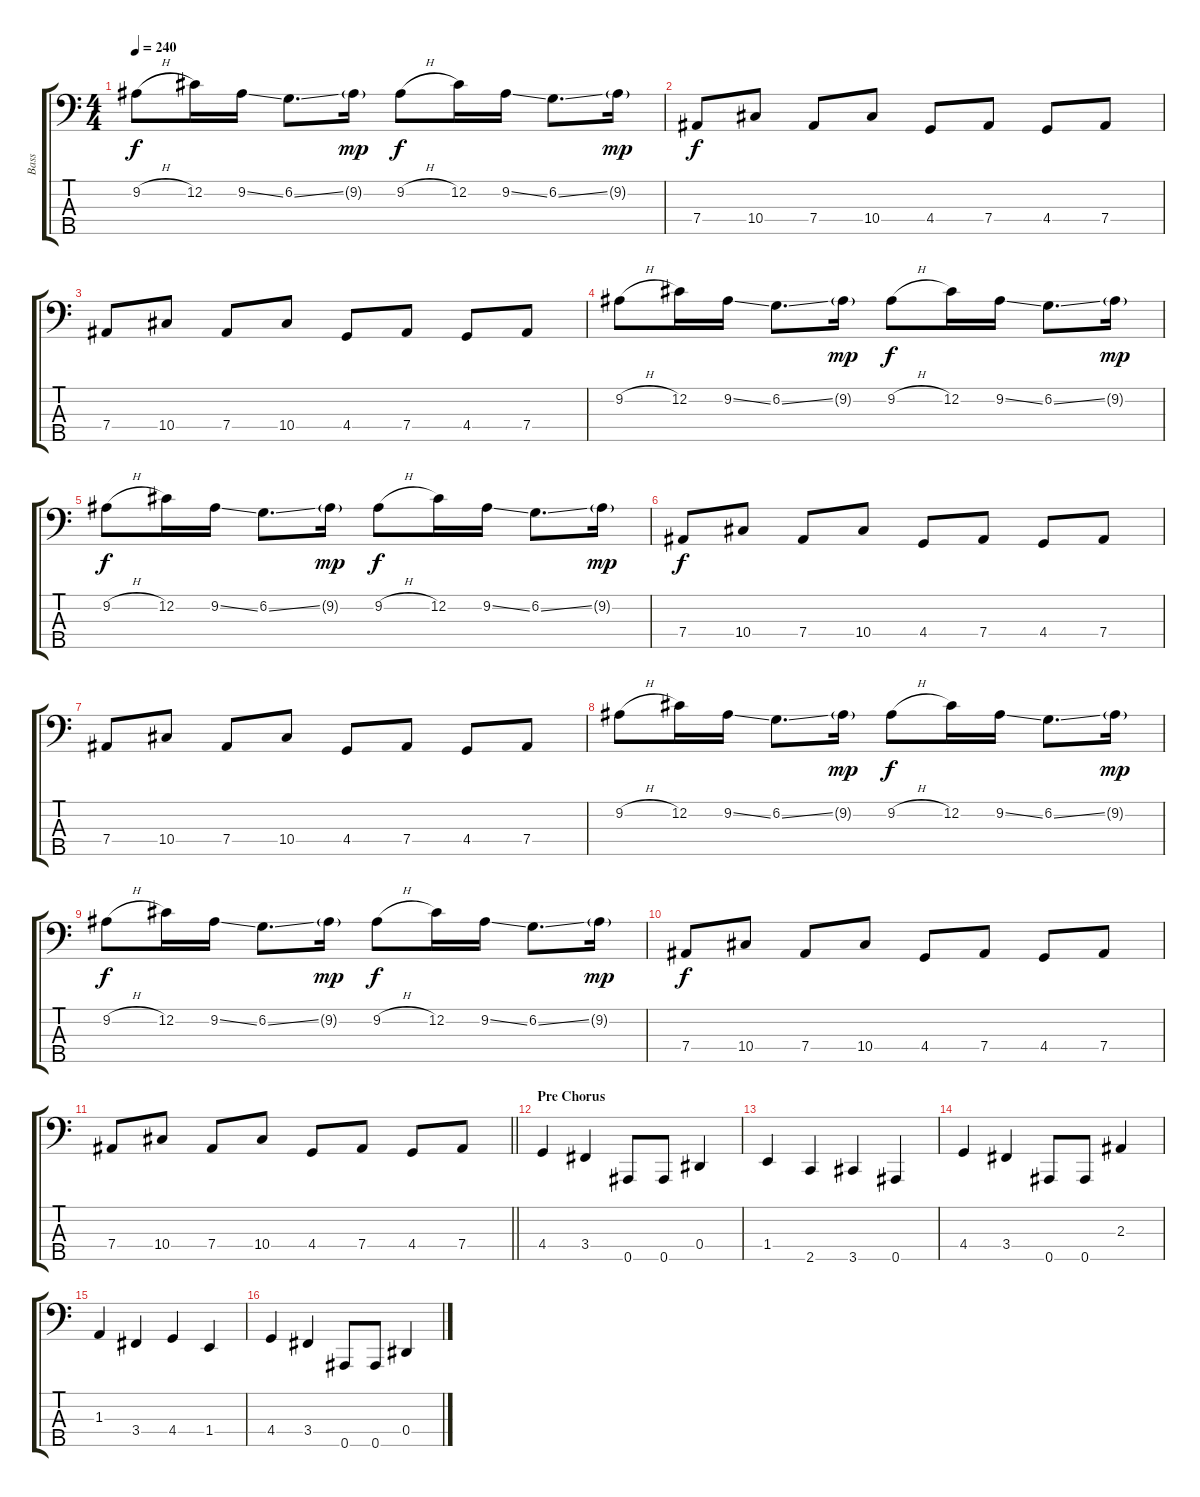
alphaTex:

\track ("Bass " "Bass ") {instrument electricbassfinger}
\staff {score tabs}
\tuning (Gb2 Db2 Ab1 Eb1 Bb0) {hide}
\ts (4 4)
\tempo 240
\clef f4
\ks c
9.2{h}.8{dy f} 12.2.16 9.2{ss}.16 6.2{ss}.8{d} 9.2{g}.16{dy mp} 9.2{h}.8{dy f} 12.2.16 9.2{ss}.16 6.2{ss}.8{d} 9.2{g}.16{dy mp} |
7.4.8{dy f} 10.4.8 7.4.8 10.4.8 4.4.8 7.4.8 4.4.8 7.4.8 |
7.4.8 10.4.8 7.4.8 10.4.8 4.4.8 7.4.8 4.4.8 7.4.8 |
9.2{h}.8 12.2.16 9.2{ss}.16 6.2{ss}.8{d} 9.2{g}.16{dy mp} 9.2{h}.8{dy f} 12.2.16 9.2{ss}.16 6.2{ss}.8{d} 9.2{g}.16{dy mp} |
9.2{h}.8{dy f} 12.2.16 9.2{ss}.16 6.2{ss}.8{d} 9.2{g}.16{dy mp} 9.2{h}.8{dy f} 12.2.16 9.2{ss}.16 6.2{ss}.8{d} 9.2{g}.16{dy mp} |
7.4.8{dy f} 10.4.8 7.4.8 10.4.8 4.4.8 7.4.8 4.4.8 7.4.8 |
7.4.8 10.4.8 7.4.8 10.4.8 4.4.8 7.4.8 4.4.8 7.4.8 |
9.2{h}.8 12.2.16 9.2{ss}.16 6.2{ss}.8{d} 9.2{g}.16{dy mp} 9.2{h}.8{dy f} 12.2.16 9.2{ss}.16 6.2{ss}.8{d} 9.2{g}.16{dy mp} |
9.2{h}.8{dy f} 12.2.16 9.2{ss}.16 6.2{ss}.8{d} 9.2{g}.16{dy mp} 9.2{h}.8{dy f} 12.2.16 9.2{ss}.16 6.2{ss}.8{d} 9.2{g}.16{dy mp} |
7.4.8{dy f} 10.4.8 7.4.8 10.4.8 4.4.8 7.4.8 4.4.8 7.4.8 |
\barLineRight lightlight
7.4.8 10.4.8 7.4.8 10.4.8 4.4.8 7.4.8 4.4.8 7.4.8 |
\section ("" "Pre Chorus")
4.4.4 3.4.4 0.5.8 0.5.8 0.4.4 |
1.4.4 2.5.4 3.5.4 0.5.4 |
4.4.4 3.4.4 0.5.8 0.5.8 2.3.4 |
1.3.4 3.4.4 4.4.4 1.4.4 |
4.4.4 3.4.4 0.5.8 0.5.8 0.4.4
